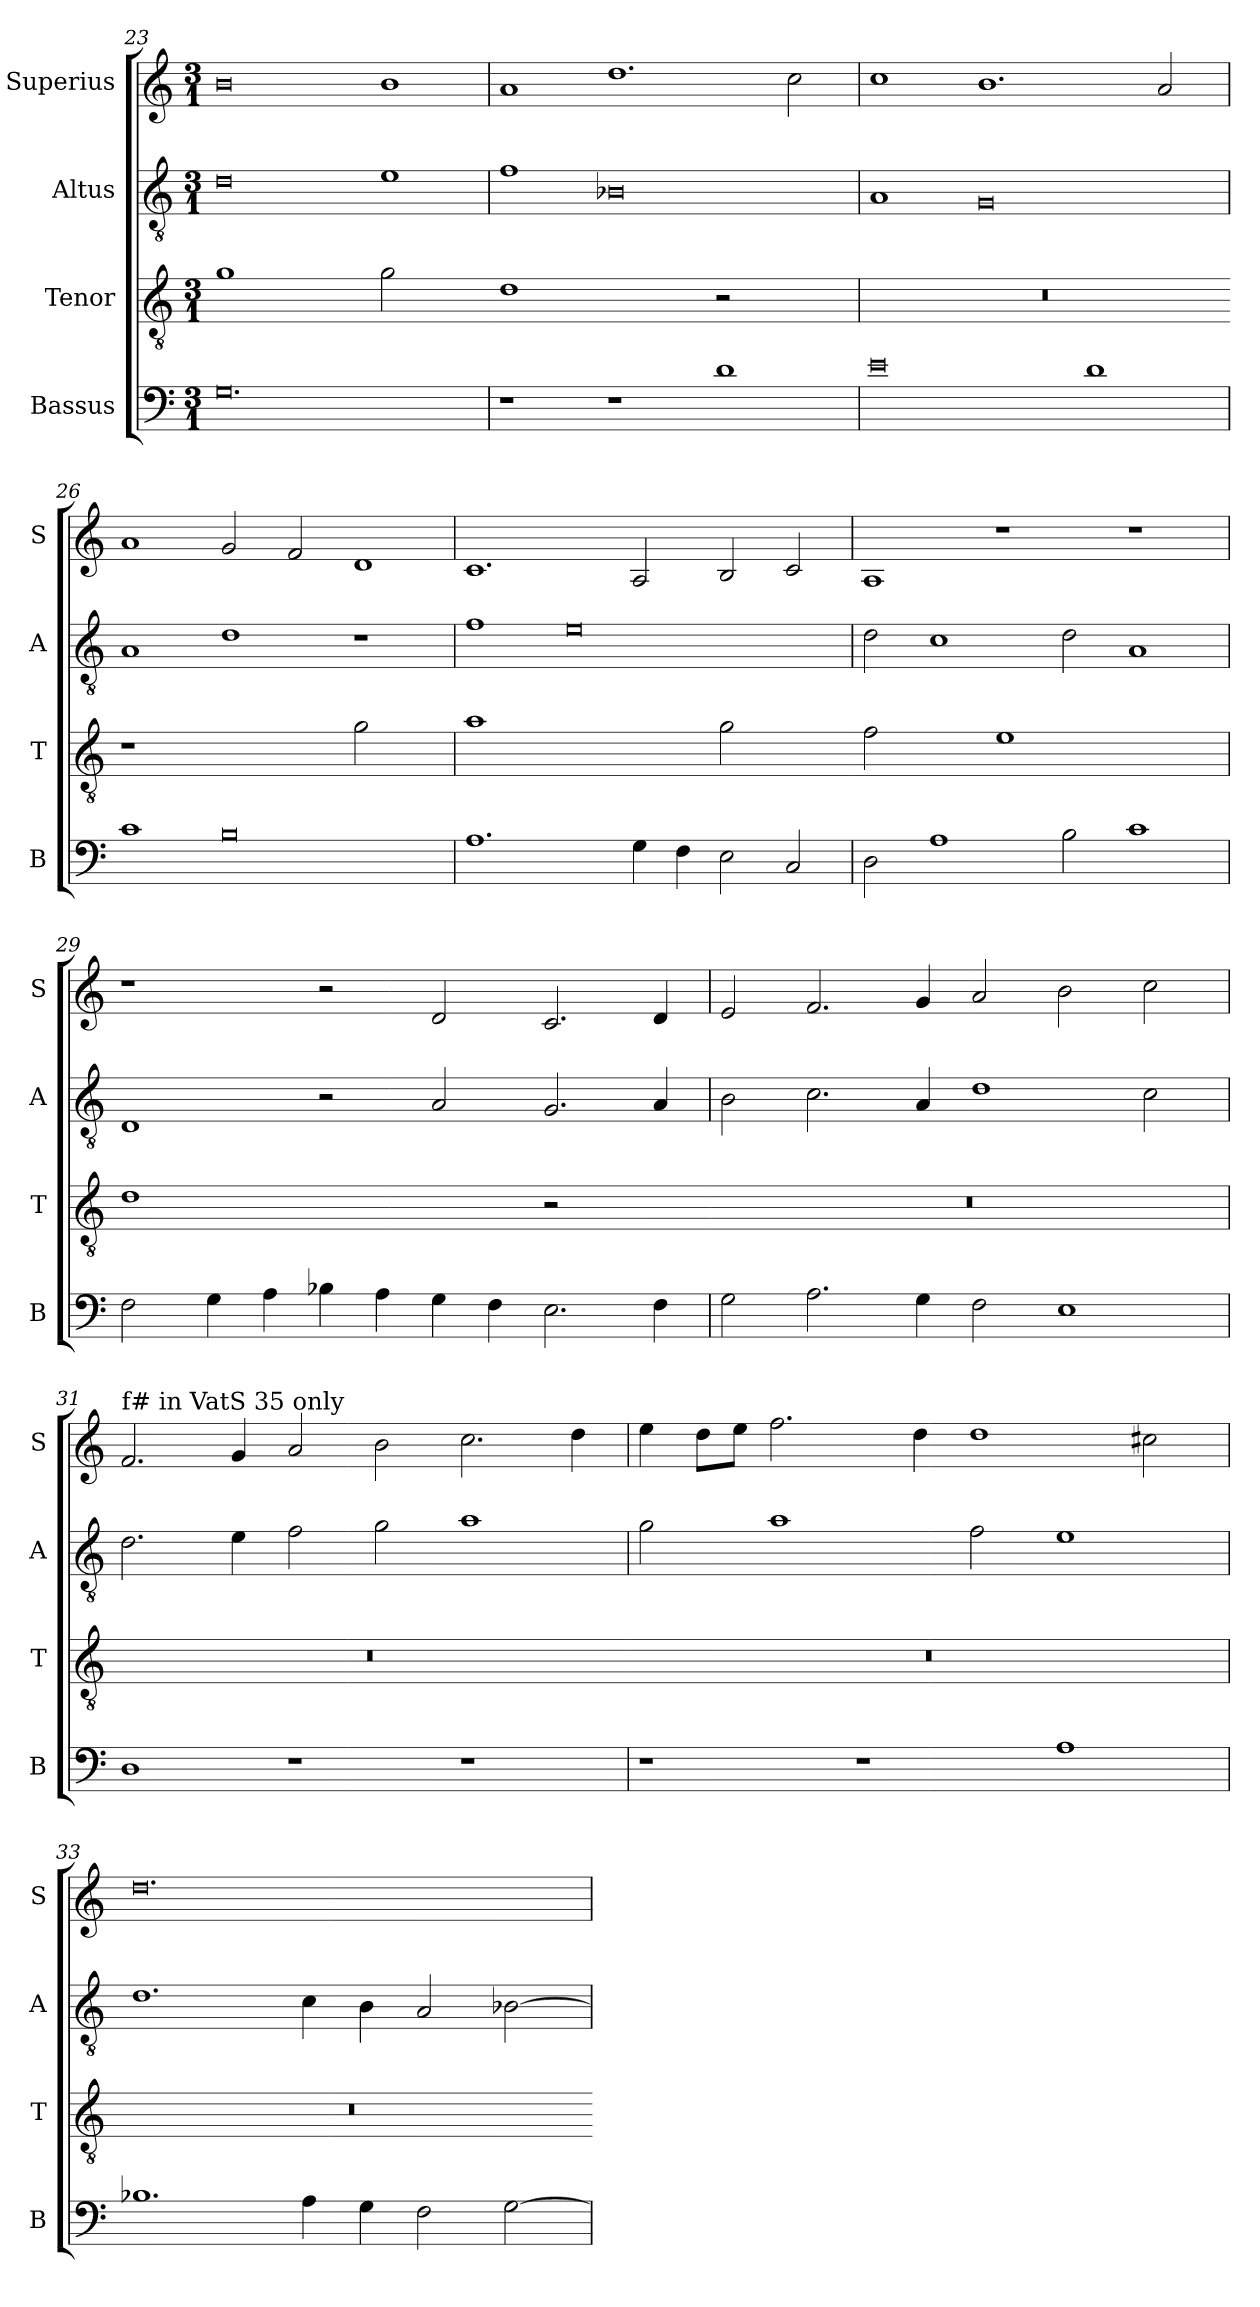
**kern	**kern	**kern	**kern
*part4	*part3	*part2	*part1
*staff4	*staff3	*staff2	*staff1
*I"Bassus	*I"Tenor	*I"Altus	*I"Superius
*I'B	*I'T	*I'A	*I'S
*clefF4	*clefGv2	*clefGv2	*clefG2
*k[]	*k[]	*k[]	*k[]
*M3/1	*M3/1	*M3/1	*M3/1
=23	=23	=23	=23
!	!LO:N:vis=1	!	!
0.G	0g	0d	0b
!	!LO:N:vis=2	!	!
.	1g	1e	1b
=24	=24-	=24	=24
!	!LO:N:vis=1	!	!
1r	0d	1f	1a
1r	.	0B-X	1.dd
!	!LO:N:vis=2	!	!
1d	1r	.	.
.	.	.	2cc\
=25	=25	=25	=25
!	!LO:N:vis=1.	!	!
0e	0.r	1A	1cc
.	.	0G	1.b
1d	.	.	.
.	.	.	2a/
=26	=26-	=26	=26
!	!LO:N:vis=1	!	!
1c	0r	1A	1a
0B	.	1d	2g/
.	.	.	2f/
!	!LO:N:vis=2	!	!
.	1g	1r	1d
=27	=27	=27	=27
!	!LO:N:vis=1	!	!
1.A	0a	1f	1.c
.	.	0e	.
4G\	.	.	2A/
4F\	.	.	.
!	!LO:N:vis=2	!	!
2E\	1g	.	2B/
2C/	.	.	2c/
=28	=28-	=28	=28
!	!LO:N:vis=2	!	!
2D\	1f	2d\	1A
1A	.	1c	.
!	!LO:N:vis=1	!	!
.	0e	.	1r
2B\	.	2d\	.
1c	.	1A	1r
=29	=29	=29	=29
!	!LO:N:vis=1	!	!
2F\	0d	1D	1r
4G\	.	.	.
4A\	.	.	.
4B-X\	.	2r	2r
4A\	.	.	.
4G\	.	2A/	2d/
4F\	.	.	.
!	!LO:N:vis=2	!	!
2.E\	1r	2.G/	2.c/
4F\	.	4A/	4d/
=30	=30-	=30	=30
!	!LO:N:vis=1.	!	!
2G\	0.r	2B\	2e/
2.A\	.	2.c\	2.f/
4G\	.	4A/	4g/
2F\	.	1d	2a/
1E	.	.	2b\
.	.	2c\	2cc\
=31	=31	=31	=31
!	!	!	!LO:TX:a:t=f# in VatS 35 only
!	!LO:N:vis=1.	!	!
1D	0.r	2.d\	2.f/
.	.	4e\	4g/
1r	.	2f\	2a/
.	.	2g\	2b\
1r	.	1a	2.cc\
.	.	.	4dd\
=32	=32-	=32	=32
!	!LO:N:vis=1.	!	!
1r	0.r	2g\	4ee\
.	.	.	8dd\L
.	.	.	8ee\J
.	.	1a	2.ff\
1r	.	.	.
.	.	.	4dd\
.	.	2f\	1dd
1A	.	1e	.
.	.	.	2cc#X\
=33	=33	=33	=33
!	!LO:N:vis=1.	!	!
1.B-X	0.r	1.d	0.dd
4A\	.	4c\	.
4G\	.	4B\	.
2F\	.	2A/	.
[2G\	.	[2B-X\	.
=	=-	=	=
*-	*-	*-	*-
